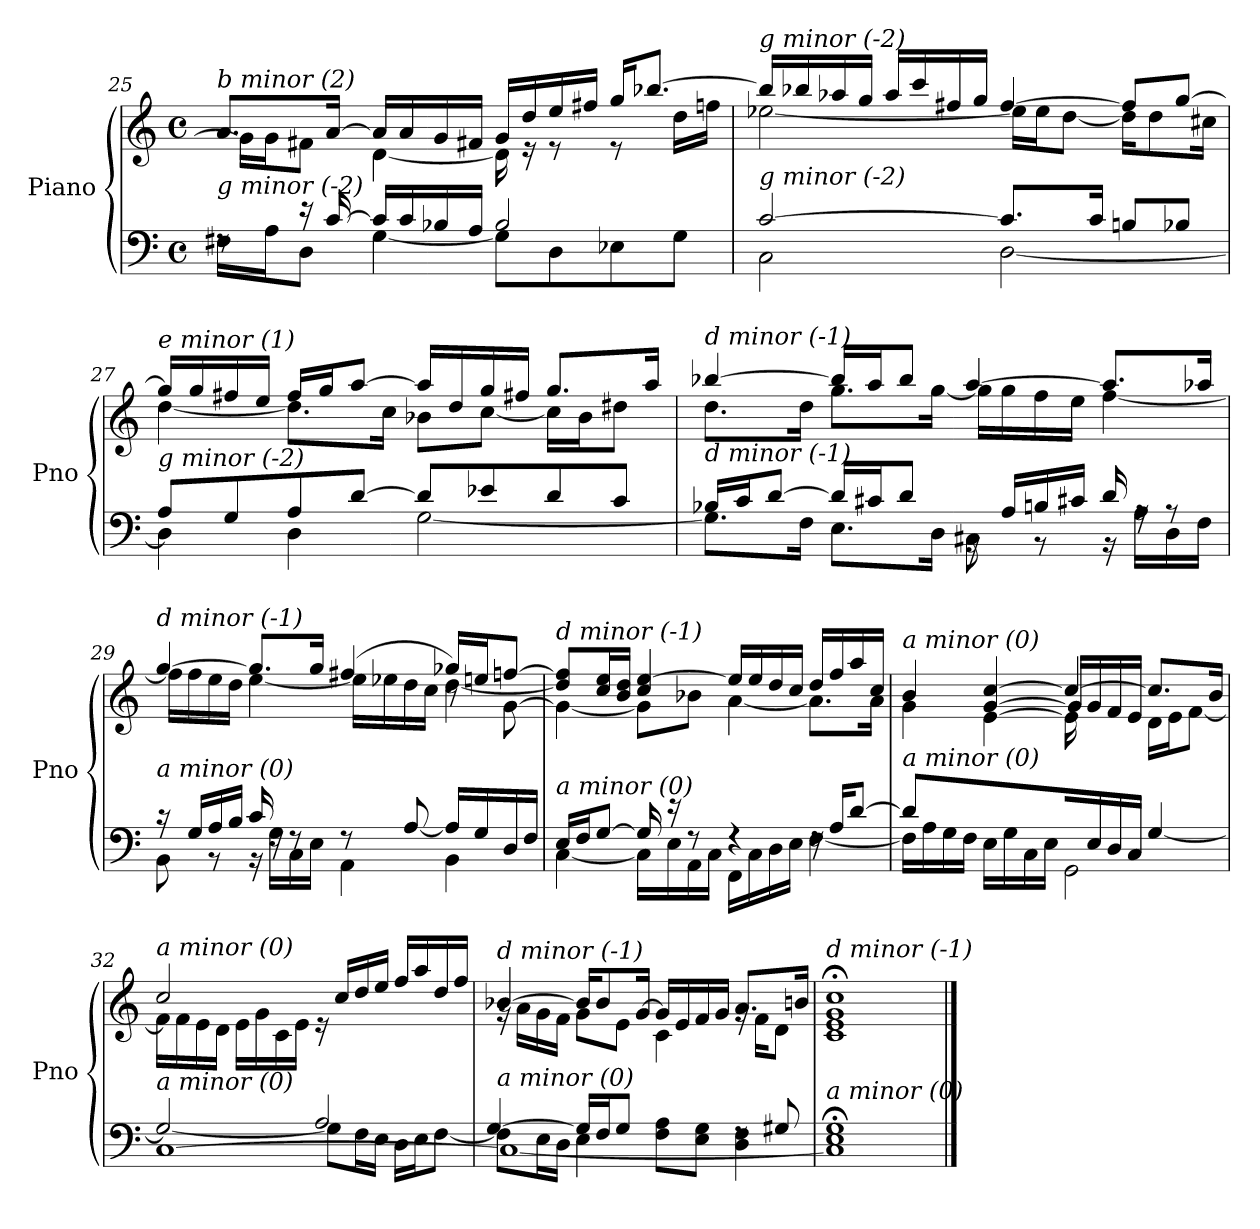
**kern	**kern
*part1	*part1
*staff2	*staff1
*I"Piano	*
*I'Pno	*
*clefF4	*clefG2
*k[]	*k[]
*M4/4	*M4/4
*met(c)	*met(c)
=25	=25
*^	*^
!	!	!LO:TX:i:t=b minor (2)	!
!LO:TX:i:t=g minor (-2)	!	!	!
8rF	16F#X\LL	8.a/L	16g\LL]
.	16A\J	.	16g\J
16r	8D\J	.	8f#X\J
[16c/	.	[16a/Jk	.
16c/LL]	[4G\	16a/LL]	[4d\
16c/	.	16a/	.
16B-X/	.	16g/	.
16A/JJ	.	16f#X/JJ	.
2B-/	8G\L]	16g/LL	16d\]
.	.	16dd/	16r
.	8D\	16ee/	8r
.	.	16ff#X/JJ	.
.	8E-X\	16gg/KL	8r
.	.	[8.bb-X/J	.
.	8G\J	.	16dd\LL
.	.	.	16ffn\JJ
!!LO:LB:g=z	!!
=26	=26	=26	=26
!	!	!LO:TX:i:t=g minor (-2)	!
!LO:TX:i:t=g minor (-2)	!	!	!
[2c/	2C\	16bb-/LL]	[2ee-X\
.	.	16bb-X/	.
.	.	16aa-X/	.
.	.	16gg/JJ	.
.	.	16aa-/LL	.
.	.	16ccc/	.
.	.	16ff#X/	.
.	.	16gg/JJ	.
8.c/L]	[2D\	[4ff#/	16ee-\LL]
.	.	.	16ee-\J
.	.	.	[8dd\J
16c/Jk	.	.	.
8Bn/L	.	8ff#/L]	16dd\KL]
.	.	.	8dd\
8B-X/J	.	[8gg/J	.
.	.	.	16cc#X\Jk
=27	=27	=27	=27
!	!	!LO:TX:i:t=e minor (1)	!
!LO:TX:i:t=g minor (-2)	!	!	!
8A/L	4D\]	16gg/LL]	[4dd\
.	.	16gg/	.
8G/	.	16ff#X/	.
.	.	16ee/JJ	.
8A/	4D\	16ff#/LL	8.dd\L]
.	.	16gg/J	.
[8d/J	.	[8aa/J	.
.	.	.	16cc\Jk
8d/L]	[2G\	16aa/LL]	8b-X\L
.	.	16dd/	.
8e-X/	.	16gg/	[8cc\J
.	.	16ff#X/JJ	.
8d/	.	8.gg/L	16cc\LL]
.	.	.	16b-\J
8c/J	.	.	8dd#Xi\J
.	.	16aa/Jk	.
!!LO:LB:g=z	!!
=28	=28	=28	=28
!	!	!LO:TX:i:t=d minor (-1)	!
!LO:TX:i:t=d minor (-1)	!	!	!
16B-X/LL	8.G\L]	[4bb-X/	8.dd\L
16c/J	.	.	.
[8d/J	.	.	.
.	16F\Jk	.	16dd\Jk
16d/LL]	8.E\L	16bb-/LL]	8.gg\L
16c#X/J	.	16aa/J	.
8d/J	.	8bb-/J	.
.	16D\Jk	.	[16gg\Jk
16rBB	8C#X\	[4aa/	16gg\LL]
16A/LL	.	.	16gg\
16Bn/	8r	.	16ff\
16c#X/JJ	.	.	16ee\JJ
16d/	16r	8.aa/L]	[4ff\
16rA	16A\LL	.	.
8rA	16D\	.	.
.	16F\JJ	16aa-X/Jk	.
=29	=29	=29	=29
*	*^	*	*^
!	!	!	!LO:TX:i:t=d minor (-1)	!	!
!LO:TX:i:t=a minor (0)	!	!	!	!	!
2.ryy	16r	8BB\	[4gg/	16ff\LL]	2.ryy
.	16G/LL	.	.	16ff\	.
.	16A/	8r	.	16ee\	.
.	16B/JJ	.	.	16dd\JJ	.
.	16c/	16r	8.gg/L]	[4ee\	.
.	16rF	16G\LL	.	.	.
.	8rF	16C\	.	.	.
.	.	16E\JJ	16gg/Jk	.	.
.	8rF	4AA\	[4ff#Xj/	16ee\LL]	.
.	.	.	.	16ee-X\	.
.	[8A/	.	.	16dd\	.
.	.	.	.	16cc\JJ	.
4ryy	16A/LL]	4BB\	16gg-Xi/LL]	[4dd\	8r
.	16G/	.	16een/J	.	.
.	16D/	.	[8ffn/J	.	[8g\
.	16F/JJ	.	.	.	.
*	*v	*v	*	*	*
*	*	*	*v	*v
!!LO:LB:g=z
=30	=30	=30	=30
!	!	!LO:TX:i:t=d minor (-1)	!
!LO:TX:i:t=a minor (0)	!	!	!
16E/LL	[4C\	8dd/] 8ff/]L	4g\_
16F/J	.	.	.
[8G/J	.	16cc/ 16ee/L	.
.	.	16b/ 16dd/JJ	.
16G/]	16C\LL]	4cc/ [4ee/	8g\L]
16r	16E\	.	.
8rF	16AA\	.	8b-X\J
.	16C\JJ	.	.
4rF	16FF\LL	16ee/LL]	[4a\
.	16C\	16ee/	.
.	16D\	16dd/	.
.	16E\JJ	16cc/JJ	.
16rF	[4F\	16dd/LL	8.a\L]
16A/KL	.	16ff/	.
[8d/J	.	16aa/	.
.	.	16cc/JJ	16a\Jk
=31	=31	=31	=31
*	*^	*	*^
!	!	!	!LO:TX:i:t=a minor (0)	!	!
!LO:TX:i:t=a minor (0)	!	!	!	!	!
4ryy	4d/]	16F\LL]	4b/	4g\	4ryy
.	.	16A\	.	.	.
.	.	16G\	.	.	.
.	.	16F\JJ	.	.	.
4ryy	4ryy	16E\LL	[4g/ [4cc/	4ryy	[4e\
.	.	16G\	.	.	.
.	.	16C\	.	.	.
.	.	16E\JJ	.	.	.
2ryy	16ryy	2GG\	4cc/_	16g/LL]	16e\LL]
.	16E/	.	.	16g/	4..ryy
.	16D/	.	.	16f/	.
.	16C/JJ	.	.	16e/JJ	.
.	[4G/	.	8.cc/L]	16d\LL	.
.	.	.	.	16e\J	.
.	.	.	.	[8f\J	.
.	.	.	16b/Jk	.	.
*	*	*	*	*v	*v
!!LO:PB:g=z
=32	=32	=32	=32	=32
!	!	!	!LO:TX:i:t=a minor (0)	!
!LO:TX:i:t=a minor (0)	!	!	!	!
2ryy	2G/_	[1C	2cc/	16f\LL]
.	.	.	.	16f\
.	.	.	.	16e\
.	.	.	.	16d\JJ
.	.	.	.	16e\LL
.	.	.	.	16g\
.	.	.	.	16c\
.	.	.	.	16e\JJ
2A/	8G\L]	.	16re	2ryy
.	.	.	16cc/LL	.
.	16F\L	.	16dd/	.
.	16E\JJ	.	16ee/JJ	.
.	16D\LL	.	16ff/LL	.
.	16E\J	.	16aa/	.
.	[8F\J	.	16dd/	.
.	.	.	16ff/JJ	.
=33	=33	=33	=33	=33
*	*	*	*	*^
!	!	!	!LO:TX:i:t=d minor (-1)	!	!
!LO:TX:i:t=a minor (0)	!	!	!	!	!
8F\L]	1C_	[4G/	[4b-X/	16rg	2ryy
.	.	.	.	16a\LL	.
16E\L	.	.	.	16g\	.
16D\JJ	.	.	.	16f\JJ	.
4E\	.	16G/LL]	16b-/KL]	8g\L	.
.	.	16F/J	8b-/	.	.
.	.	8G/J	.	8e\J	.
.	.	.	[16g/Jk	.	.
8F\ 8A\L	.	4ryy	16g/LL]	4c\	4ryy
.	.	.	16e/	.	.
8E\ 8G\J	.	.	16f/	.	.
.	.	.	16g/JJ	.	.
4D\ 4F\	.	8rF	8.a/L	16rg	4ryy
.	.	.	.	16f\KL	.
.	.	8G#Xi/	.	8d\J	.
.	.	.	16bn/Jk	.	.
*	*v	*v	*	*	*
*	*	*v	*v	*v
=34	=34	=34
!	!	!LO:TX:i:t=d minor (-1)
!LO:TX:i:t=a minor (0)	!	!
1E; 1G;	1C]	1c;< 1e;< 1g;< 1cc;<
*v	*v	*
==	==
*-	*-
